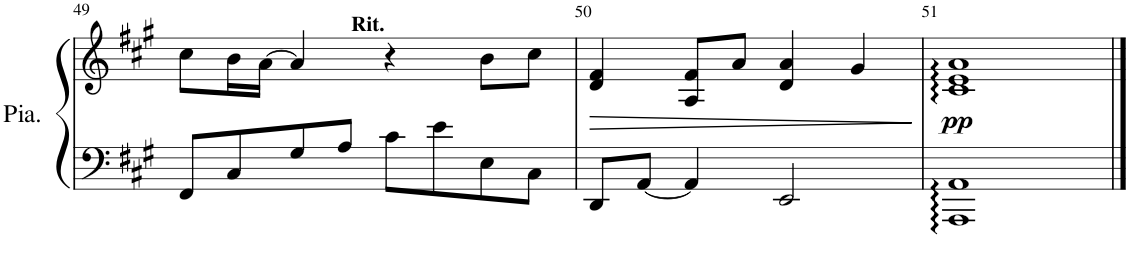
**kern	**kern	**dynam
*part1	*part1	*part1
*staff2	*staff1	*staff1/2
*I"Piano	*	*
*I'Pia.	*	*
!!LO:PB:g=z
*clefF4	*clefG2	*
*k[f#c#g#]	*k[f#c#g#]	*
*M4/4	*M4/4	*
*met(c)	*met(c)	*
=49	=49	=49
8FF#/L	8cc#\L	.
8C#/	16b\L	.
.	[16a\JJ	.
8G#/	4a/]	.
8A/J	.	.
!	!LO:TX:a:B:t=Rit.	!
8c#\L	4r	.
8e\	.	.
8E\	8b\L	.
8C#\J	8cc#\J	.
=50	=50	=50
!	!	!LO:HP:b
8DD/L	4d/ 4f#/	>
[8AA/J	.	.
4AA/]	8A/ 8f#/L	.
.	8a/J	.
2EE/	4d/ 4a/	.
.	4g#/	.
.	.	]
=51	=51	=51
!	!	!LO:DY:b
1AAA: 1AA:	1c# 1e 1a	pp
==	==	==
*-	*-	*-
